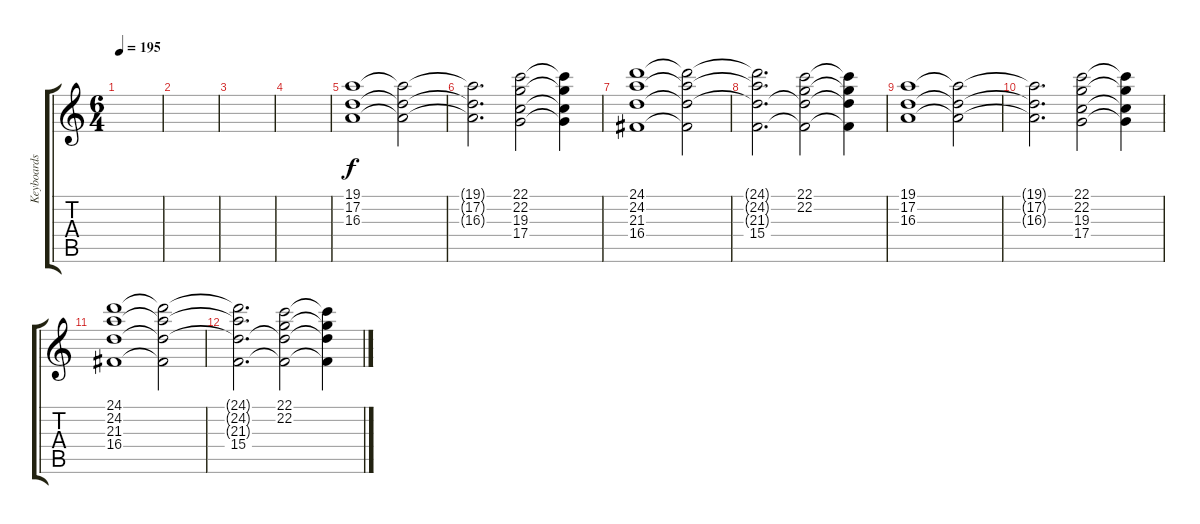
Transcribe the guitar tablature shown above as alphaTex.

\track ("Keyboards" "Keyboards") {instrument stringensemble1}
\staff {score tabs}
\tuning (D4 A3 F3 D3 A2 D2) {hide}
\ts (6 4)
\tempo 195
\clef g2
\ks c
|
|
|
|
(19.1 17.2 16.3).1 (19.1{t} 17.2{t} 16.3{t}).2 |
(19.1{t} 17.2{t} 16.3{t}).2{d} (22.1 22.2 19.3 17.4).2 (22.1{t} 22.2{t} 19.3{t} 17.4{t}).4 |
(24.1 24.2 21.3 16.4).1 (24.1{t} 24.2{t} 21.3{t} 16.4{t}).2 |
(24.1{t} 24.2{t} 21.3{t} 15.4).2{d} (22.1 22.2 21.3{t} 15.4{t}).2 (22.1{t} 22.2{t} 21.3{t} 15.4{t}).4 |
(19.1 17.2 16.3).1 (19.1{t} 17.2{t} 16.3{t}).2 |
(19.1{t} 17.2{t} 16.3{t}).2{d} (22.1 22.2 19.3 17.4).2 (22.1{t} 22.2{t} 19.3{t} 17.4{t}).4 |
(24.1 24.2 21.3 16.4).1 (24.1{t} 24.2{t} 21.3{t} 16.4{t}).2 |
(24.1{t} 24.2{t} 21.3{t} 15.4).2{d} (22.1 22.2 21.3{t} 15.4{t}).2 (22.1{t} 22.2{t} 21.3{t} 15.4{t}).4
